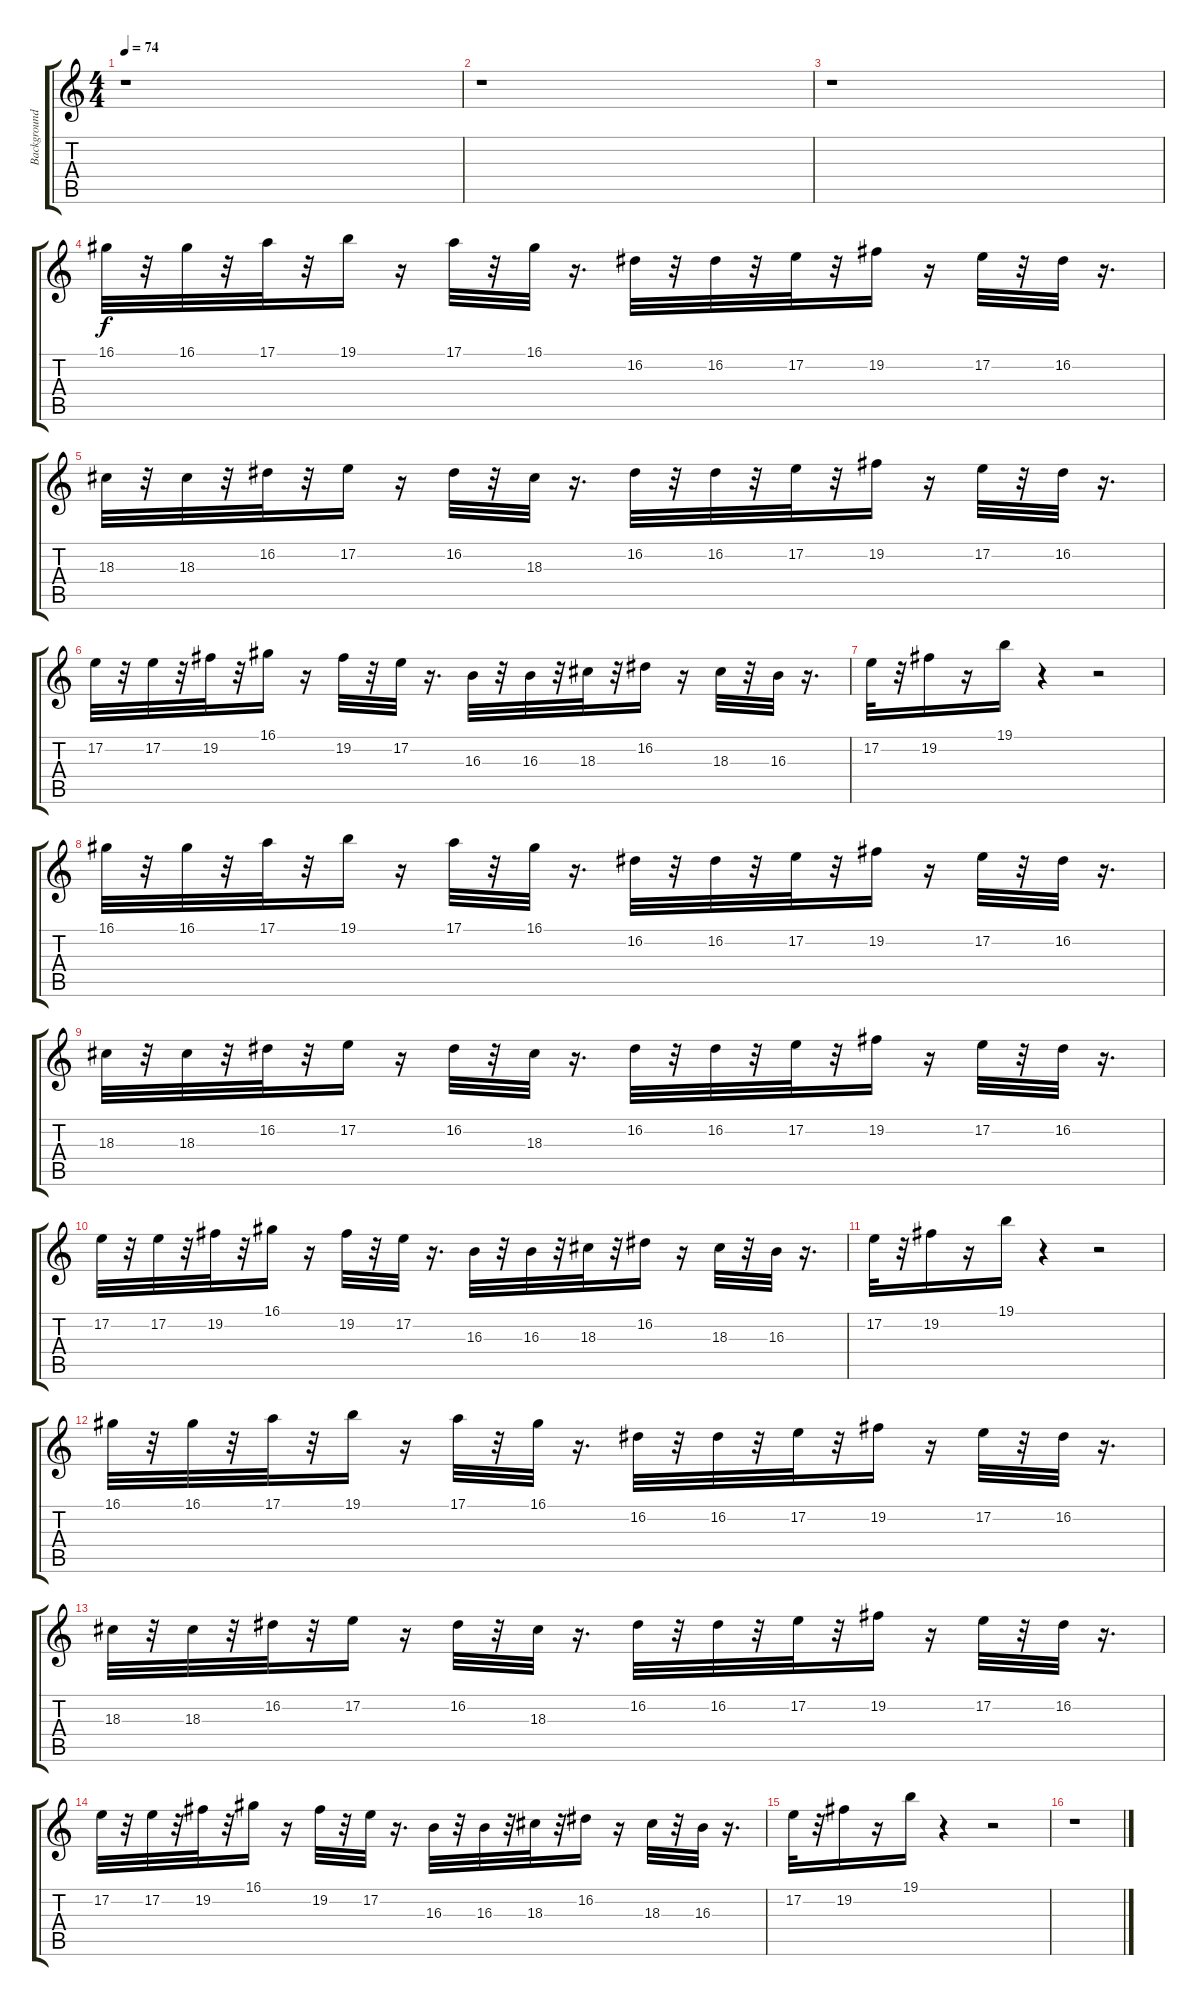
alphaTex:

\track ("Background" "Background") {instrument piccolo}
\staff {score tabs}
\tuning (E4 B3 G3 D3 A2 E2) {hide}
\ts (4 4)
\tempo 74
\clef g2
\ks c
r.1{dy f} |
r.1 |
r.1 |
16.1.32 r.32 16.1.32 r.32 17.1.32 r.32 19.1.16 r.16 17.1.32 r.32 16.1.32 r.16{d} 16.2.32 r.32 16.2.32 r.32 17.2.32 r.32 19.2.16 r.16 17.2.32 r.32 16.2.32 r.16{d} |
18.3.32 r.32 18.3.32 r.32 16.2.32 r.32 17.2.16 r.16 16.2.32 r.32 18.3.32 r.16{d} 16.2.32 r.32 16.2.32 r.32 17.2.32 r.32 19.2.16 r.16 17.2.32 r.32 16.2.32 r.16{d} |
17.2.32 r.32 17.2.32 r.32 19.2.32 r.32 16.1.16 r.16 19.2.32 r.32 17.2.32 r.16{d} 16.3.32 r.32 16.3.32 r.32 18.3.32 r.32 16.2.16 r.16 18.3.32 r.32 16.3.32 r.16{d} |
17.2.32 r.32 19.2.16 r.16 19.1.16 r.4 r.2 |
16.1.32{volume 15} r.32 16.1.32 r.32 17.1.32 r.32 19.1.16 r.16 17.1.32 r.32 16.1.32 r.16{d} 16.2.32 r.32 16.2.32 r.32 17.2.32 r.32 19.2.16 r.16 17.2.32 r.32 16.2.32 r.16{d} |
18.3.32 r.32 18.3.32 r.32 16.2.32 r.32 17.2.16 r.16 16.2.32 r.32 18.3.32 r.16{d} 16.2.32 r.32 16.2.32 r.32 17.2.32 r.32 19.2.16 r.16 17.2.32 r.32 16.2.32 r.16{d} |
17.2.32 r.32 17.2.32 r.32 19.2.32 r.32 16.1.16 r.16 19.2.32 r.32 17.2.32 r.16{d} 16.3.32 r.32 16.3.32 r.32 18.3.32 r.32 16.2.16 r.16 18.3.32 r.32 16.3.32 r.16{d} |
17.2.32 r.32 19.2.16 r.16 19.1.16 r.4 r.2 |
16.1.32 r.32 16.1.32 r.32 17.1.32 r.32 19.1.16 r.16 17.1.32 r.32 16.1.32 r.16{d} 16.2.32 r.32 16.2.32 r.32 17.2.32 r.32 19.2.16 r.16 17.2.32 r.32 16.2.32 r.16{d} |
18.3.32 r.32 18.3.32 r.32 16.2.32 r.32 17.2.16 r.16 16.2.32 r.32 18.3.32 r.16{d} 16.2.32 r.32 16.2.32 r.32 17.2.32 r.32 19.2.16 r.16 17.2.32 r.32 16.2.32 r.16{d} |
17.2.32 r.32 17.2.32 r.32 19.2.32 r.32 16.1.16 r.16 19.2.32 r.32 17.2.32 r.16{d} 16.3.32 r.32 16.3.32 r.32 18.3.32 r.32 16.2.16 r.16 18.3.32 r.32 16.3.32 r.16{d} |
17.2.32 r.32 19.2.16 r.16 19.1.16 r.4 r.2 |
r.1
